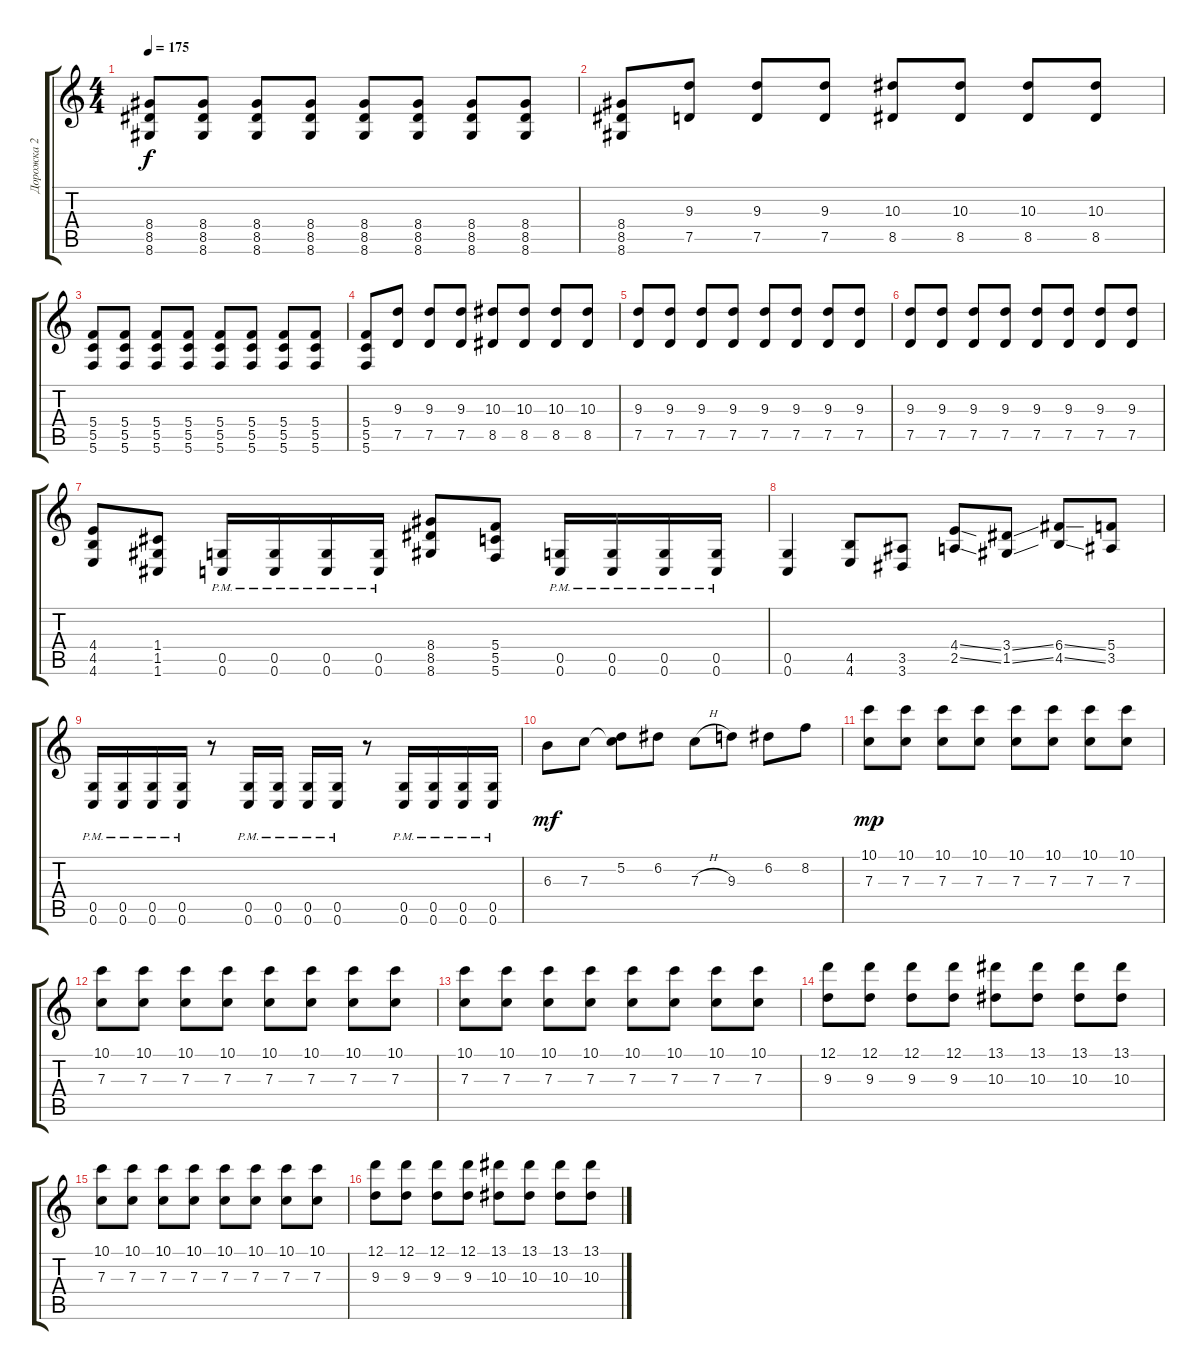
\track ("Дорожка 2" "Дорожка 2") {instrument distortionguitar}
\staff {score tabs}
\tuning (D4 A3 F3 C3 G2 C2) {hide}
\ts (4 4)
\tempo 175
\clef g2
\ks c
(8.4 8.5 8.6).8{dy f} (8.4 8.5 8.6).8 (8.4 8.5 8.6).8 (8.4 8.5 8.6).8 (8.4 8.5 8.6).8 (8.4 8.5 8.6).8 (8.4 8.5 8.6).8 (8.4 8.5 8.6).8 |
(8.4 8.5 8.6).8 (9.3 7.5).8 (9.3 7.5).8 (9.3 7.5).8 (10.3 8.5).8 (10.3 8.5).8 (10.3 8.5).8 (10.3 8.5).8 |
(5.4 5.5 5.6).8 (5.4 5.5 5.6).8 (5.4 5.5 5.6).8 (5.4 5.5 5.6).8 (5.4 5.5 5.6).8 (5.4 5.5 5.6).8 (5.4 5.5 5.6).8 (5.4 5.5 5.6).8 |
(5.4 5.5 5.6).8 (9.3 7.5).8 (9.3 7.5).8 (9.3 7.5).8 (10.3 8.5).8 (10.3 8.5).8 (10.3 8.5).8 (10.3 8.5).8 |
(9.3 7.5).8 (9.3 7.5).8 (9.3 7.5).8 (9.3 7.5).8 (9.3 7.5).8 (9.3 7.5).8 (9.3 7.5).8 (9.3 7.5).8 |
(9.3 7.5).8 (9.3 7.5).8 (9.3 7.5).8 (9.3 7.5).8 (9.3 7.5).8 (9.3 7.5).8 (9.3 7.5).8 (9.3 7.5).8 |
(4.4 4.5 4.6).8 (1.4 1.5 1.6).8 (0.5{pm} 0.6{pm}).16 (0.5{pm} 0.6{pm}).16 (0.5{pm} 0.6{pm}).16 (0.5{pm} 0.6{pm}).16 (8.4 8.5 8.6).8 (5.4 5.5 5.6).8 (0.5{pm} 0.6{pm}).16 (0.5{pm} 0.6{pm}).16 (0.5{pm} 0.6{pm}).16 (0.5{pm} 0.6{pm}).16 |
(0.5 0.6).4 (4.5 4.6).8 (3.5 3.6).8 (4.4{ss} 2.5{ss}).8 (3.4{ss} 1.5{ss}).8 (6.4{ss} 4.5{ss}).8 (5.4 3.5).8 |
(0.5{pm} 0.6{pm}).16 (0.5{pm} 0.6{pm}).16 (0.5{pm} 0.6{pm}).16 (0.5{pm} 0.6{pm}).16 r.8 (0.5{pm} 0.6{pm}).16 (0.5{pm} 0.6{pm}).16 (0.5{pm} 0.6{pm}).16 (0.5{pm} 0.6{pm}).16 r.8 (0.5{pm} 0.6{pm}).16 (0.5{pm} 0.6{pm}).16 (0.5{pm} 0.6{pm}).16 (0.5{pm} 0.6{pm}).16 |
6.3.8{dy mf} 7.3.8 (5.2 7.3{t}).8 6.2.8 7.3{h}.8 9.3.8 6.2.8 8.2.8 |
(10.1 7.3).8{dy mp} (10.1 7.3).8 (10.1 7.3).8 (10.1 7.3).8 (10.1 7.3).8 (10.1 7.3).8 (10.1 7.3).8 (10.1 7.3).8 |
(10.1 7.3).8 (10.1 7.3).8 (10.1 7.3).8 (10.1 7.3).8 (10.1 7.3).8 (10.1 7.3).8 (10.1 7.3).8 (10.1 7.3).8 |
(10.1 7.3).8 (10.1 7.3).8 (10.1 7.3).8 (10.1 7.3).8 (10.1 7.3).8 (10.1 7.3).8 (10.1 7.3).8 (10.1 7.3).8 |
(12.1 9.3).8 (12.1 9.3).8 (12.1 9.3).8 (12.1 9.3).8 (13.1 10.3).8 (13.1 10.3).8 (13.1 10.3).8 (13.1 10.3).8 |
(10.1 7.3).8 (10.1 7.3).8 (10.1 7.3).8 (10.1 7.3).8 (10.1 7.3).8 (10.1 7.3).8 (10.1 7.3).8 (10.1 7.3).8 |
(12.1 9.3).8 (12.1 9.3).8 (12.1 9.3).8 (12.1 9.3).8 (13.1 10.3).8 (13.1 10.3).8 (13.1 10.3).8 (13.1 10.3).8
